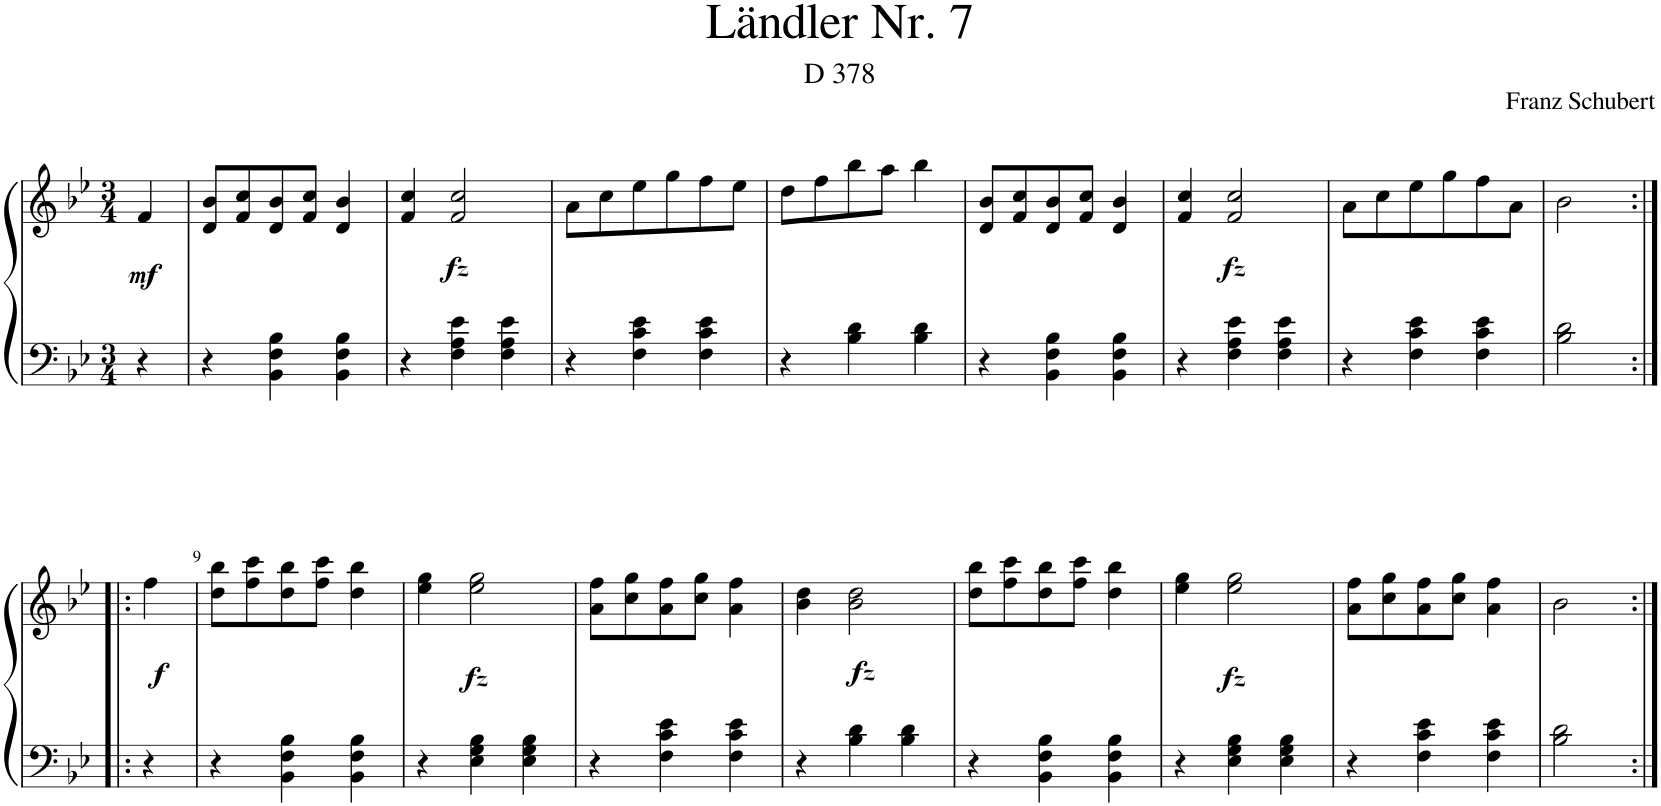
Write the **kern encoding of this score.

**kern	**kern	**dynam
*part1	*part1	*part1
*staff2	*staff1	*staff1/2
*I"Piano	*	*
*I'Pno.	*	*
*clefF4	*clefG2	*
*k[b-e-]	*k[b-e-]	*
*M3/4	*M3/4	*
=	=	=
!	!	!LO:DY:b
4r	4f/	mf
=1	=1	=1
4r	8d/ 8b-/L	.
.	8f/ 8cc/	.
4BB-\ 4F\ 4B-\	8d/ 8b-/	.
.	8f/ 8cc/J	.
4BB-\ 4F\ 4B-\	4d/ 4b-/	.
=2	=2	=2
4r	4f/ 4cc/	.
!	!	!LO:DY:b
4F\ 4A\ 4e-\	2f/ 2cc/	fz
4F\ 4A\ 4e-\	.	.
=3	=3	=3
4r	8a\L	.
.	8cc\	.
4F\ 4c\ 4e-\	8ee-\	.
.	8gg\	.
4F\ 4c\ 4e-\	8ff\	.
.	8ee-\J	.
=4	=4	=4
4r	8dd\L	.
.	8ff\	.
4B-\ 4d\	8bb-\	.
.	8aa\J	.
4B-\ 4d\	4bb-\	.
=5	=5	=5
4r	8d/ 8b-/L	.
.	8f/ 8cc/	.
4BB-\ 4F\ 4B-\	8d/ 8b-/	.
.	8f/ 8cc/J	.
4BB-\ 4F\ 4B-\	4d/ 4b-/	.
=6	=6	=6
4r	4f/ 4cc/	.
!	!	!LO:DY:b
4F\ 4A\ 4e-\	2f/ 2cc/	fz
4F\ 4A\ 4e-\	.	.
=7	=7	=7
4r	8a\L	.
.	8cc\	.
4F\ 4c\ 4e-\	8ee-\	.
.	8gg\	.
4F\ 4c\ 4e-\	8ff\	.
.	8a\J	.
=8	=8	=8
2B-\ 2d\	2b-\	.
!!LO:LB:g=z
=8X1:|!|:	=8X1:|!|:	=8X1:|!|:
!	!	!LO:DY:b
4r	4ff\	f
=9	=9	=9
4r	8dd\ 8bb-\L	.
.	8ff\ 8ccc\	.
4BB-\ 4F\ 4B-\	8dd\ 8bb-\	.
.	8ff\ 8ccc\J	.
4BB-\ 4F\ 4B-\	4dd\ 4bb-\	.
=10	=10	=10
4r	4ee-\ 4gg\	.
!	!	!LO:DY:b
4E-\ 4G\ 4B-\	2ee-\ 2gg\	fz
4E-\ 4G\ 4B-\	.	.
=11	=11	=11
4r	8a\ 8ff\L	.
.	8cc\ 8gg\	.
4F\ 4c\ 4e-\	8a\ 8ff\	.
.	8cc\ 8gg\J	.
4F\ 4c\ 4e-\	4a\ 4ff\	.
=12	=12	=12
4r	4b-\ 4dd\	.
!	!	!LO:DY:b
4B-\ 4d\	2b-\ 2dd\	fz
4B-\ 4d\	.	.
=13	=13	=13
4r	8dd\ 8bb-\L	.
.	8ff\ 8ccc\	.
4BB-\ 4F\ 4B-\	8dd\ 8bb-\	.
.	8ff\ 8ccc\J	.
4BB-\ 4F\ 4B-\	4dd\ 4bb-\	.
=14	=14	=14
4r	4ee-\ 4gg\	.
!	!	!LO:DY:b
4E-\ 4G\ 4B-\	2ee-\ 2gg\	fz
4E-\ 4G\ 4B-\	.	.
=15	=15	=15
4r	8a\ 8ff\L	.
.	8cc\ 8gg\	.
4F\ 4c\ 4e-\	8a\ 8ff\	.
.	8cc\ 8gg\J	.
4F\ 4c\ 4e-\	4a\ 4ff\	.
=16	=16	=16
2B-\ 2d\	2b-\	.
=:|!	=:|!	=:|!
*-	*-	*-
